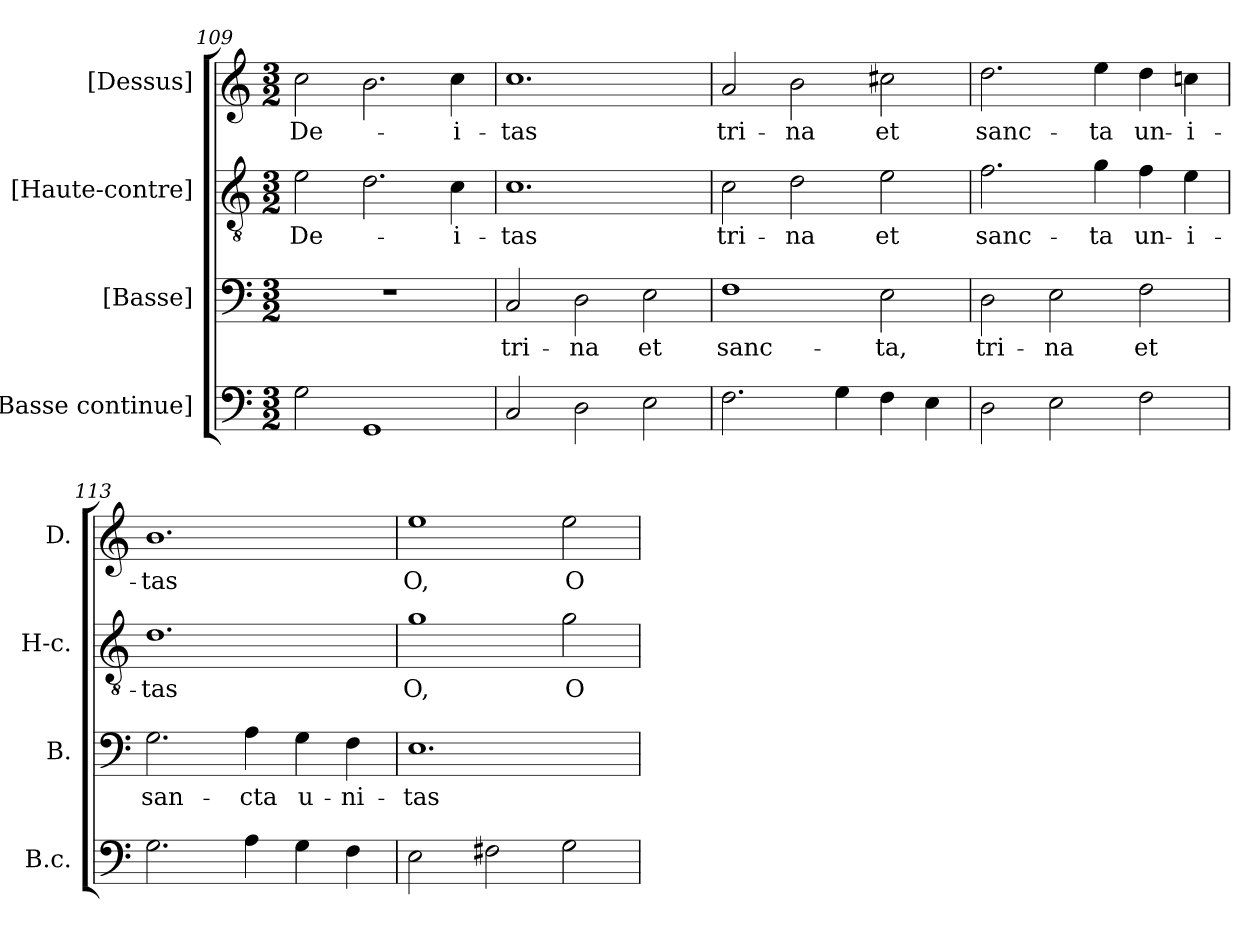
**kern	**kern	**text	**kern	**text	**kern	**text
*part4	*part3	*part3	*part2	*part2	*part1	*part1
*staff4	*staff3	*staff3	*staff2	*staff2	*staff1	*staff1
*I"[Basse continue]	*I"[Basse]	*	*I"[Haute-contre]	*	*I"[Dessus]	*
*I'B.c.	*I'B.	*	*I'H-c.	*	*I'D.	*
*clefF4	*clefF4	*	*clefGv2	*	*clefG2	*
*	*	*	*ITrd7c12	*	*	*
*k[]	*k[]	*	*k[]	*	*k[]	*
*a:	*a:	*	*a:	*	*a:	*
*M3/2	*M3/2	*	*M3/2	*	*M3/2	*
=109	=109	=109	=109	=109	=109	=109
!	!LO:N:vis=1	!	!	!	!	!
!	!	!	!	!LO:LY:b:color=#000000	!	!
!	!	!	!	!	!	!LO:LY:b:color=#000000
2Gi\	1.r	.	2Ei\	De-	2cci\	De-
1GGi	.	.	2.Di\	.	2.bi\	.
!	!	!	!	!LO:LY:b:color=#000000	!	!
!	!	!	!	!	!	!LO:LY:b:color=#000000
.	.	.	4Ci\	-i-	4cci\	-i-
=110	=110	=110	=110	=110	=110	=110
!	!	!LO:LY:b:color=#000000	!	!	!	!
!	!	!	!	!LO:LY:b:color=#000000	!	!
!	!	!	!	!	!	!LO:LY:b:color=#000000
2Ci/	2Ci/	tri-	1.Ci	-tas	1.cci	-tas
!	!	!LO:LY:b:color=#000000	!	!	!	!
2Di\	2Di\	-na	.	.	.	.
!	!	!LO:LY:b:color=#000000	!	!	!	!
2Ei\	2Ei\	et	.	.	.	.
=111	=111	=111	=111	=111	=111	=111
!	!	!LO:LY:b:color=#000000	!	!	!	!
!	!	!	!	!LO:LY:b:color=#000000	!	!
!	!	!	!	!	!	!LO:LY:b:color=#000000
2.Fi\	1Fi	sanc-	2Ci\	tri-	2ai/	tri-
!	!	!	!	!LO:LY:b:color=#000000	!	!
!	!	!	!	!	!	!LO:LY:b:color=#000000
.	.	.	2Di\	-na	2bi\	-na
4Gi\	.	.	.	.	.	.
!	!	!LO:LY:b:color=#000000	!	!	!	!
!	!	!	!	!LO:LY:b:color=#000000	!	!
!	!	!	!	!	!	!LO:LY:b:color=#000000
4Fi\	2Ei\	-ta,	2Ei\	et	2cc#Xi\	et
4Ei\	.	.	.	.	.	.
!!LO:LB:g=z
=112	=112	=112	=112	=112	=112	=112
!	!	!LO:LY:b:color=#000000	!	!	!	!
!	!	!	!	!LO:LY:b:color=#000000	!	!
!	!	!	!	!	!	!LO:LY:b:color=#000000
2Di\	2Di\	tri-	2.Fi\	sanc-	2.ddi\	sanc-
!	!	!LO:LY:b:color=#000000	!	!	!	!
2Ei\	2Ei\	-na	.	.	.	.
!	!	!	!	!LO:LY:b:color=#000000	!	!
!	!	!	!	!	!	!LO:LY:b:color=#000000
.	.	.	4Gi\	-ta	4eei\	-ta
!	!	!LO:LY:b:color=#000000	!	!	!	!
!	!	!	!	!LO:LY:b:color=#000000	!	!
!	!	!	!	!	!	!LO:LY:b:color=#000000
2Fi\	2Fi\	et	4Fi\	un-	4ddi\	un-
!	!	!	!	!LO:LY:b:color=#000000	!	!
!	!	!	!	!	!	!LO:LY:b:color=#000000
.	.	.	4Ei\	-i-	4ccni\	-i-
=113	=113	=113	=113	=113	=113	=113
!	!	!LO:LY:b:color=#000000	!	!	!	!
!	!	!	!	!LO:LY:b:color=#000000	!	!
!	!	!	!	!	!	!LO:LY:b:color=#000000
2.Gi\	2.Gi\	san-	1.Di	-tas	1.bi	-tas
!	!	!LO:LY:b:color=#000000	!	!	!	!
4Ai\	4Ai\	-cta	.	.	.	.
!	!	!LO:LY:b:color=#000000	!	!	!	!
4Gi\	4Gi\	u-	.	.	.	.
!	!	!LO:LY:b:color=#000000	!	!	!	!
4Fi\	4Fi\	-ni-	.	.	.	.
=114	=114	=114	=114	=114	=114	=114
!	!	!LO:LY:b:color=#000000	!	!	!	!
!	!	!	!	!LO:LY:b:color=#000000	!	!
!	!	!	!	!	!	!LO:LY:b:color=#000000
2Ei\	1.Ei	-tas	1Gi	O,	1eei	O,
2F#Xi\	.	.	.	.	.	.
!	!	!	!	!LO:LY:b:color=#000000	!	!
!	!	!	!	!	!	!LO:LY:b:color=#000000
2Gi\	.	.	2Gi\	O	2eei\	O
=	=	=	=	=	=	=
*-	*-	*-	*-	*-	*-	*-
